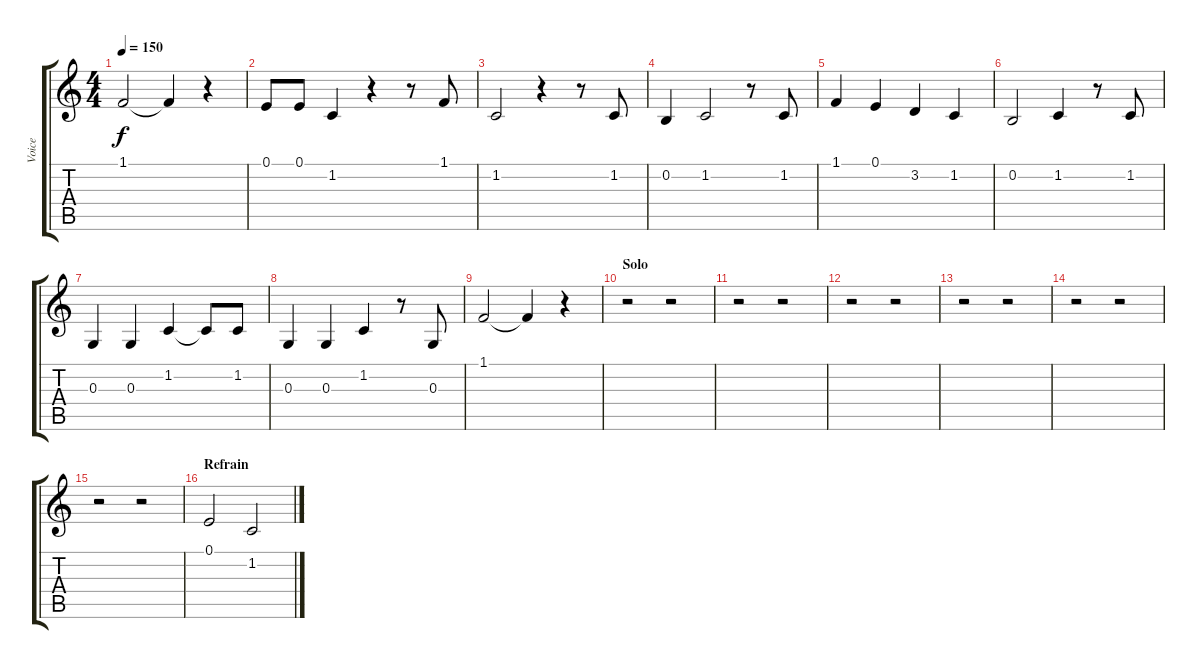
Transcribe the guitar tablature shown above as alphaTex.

\track ("Voice" "Voice") {instrument tenorsax}
\staff {score tabs}
\tuning (E4 B3 G3 D3 A2 E2) {hide}
\ts (4 4)
\tempo 150
\clef g2
\ks c
1.1.2{dy f} 1.1{t}.4 r.4 |
0.1.8 0.1.8 1.2.4 r.4 r.8 1.1.8 |
1.2.2 r.4 r.8 1.2.8 |
0.2.4 1.2.2 r.8 1.2.8 |
1.1.4 0.1.4 3.2.4 1.2.4 |
0.2.2 1.2.4 r.8 1.2.8 |
0.3.4 0.3.4 1.2.4 1.2{t}.8 1.2.8 |
0.3.4 0.3.4 1.2.4 r.8 0.3.8 |
1.1.2 1.1{t}.4 r.4 |
\section ("" "Solo")
r.2 r.2 |
r.2 r.2 |
r.2 r.2 |
r.2 r.2 |
r.2 r.2 |
r.2 r.2 |
\section ("" "Refrain")
0.1.2 1.2.2
